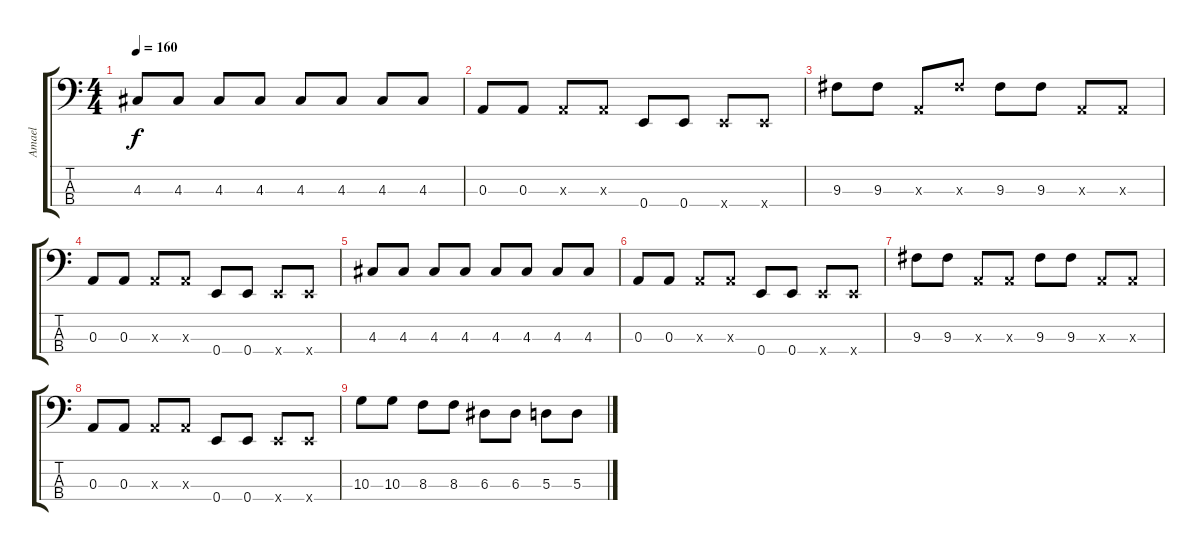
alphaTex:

\track ("Amael" "Amael") {instrument electricbassfinger}
\staff {score tabs}
\tuning (G2 D2 A1 E1) {hide}
\ts (4 4)
\tempo 160
\clef f4
\ks c
4.3.8{dy f} 4.3.8 4.3.8 4.3.8 4.3.8 4.3.8 4.3.8 4.3.8 |
0.3.8 0.3.8 0.3{x}.8 0.3{x}.8 0.4.8 0.4.8 0.4{x}.8 0.4{x}.8 |
9.3.8 9.3.8 0.3{x}.8 9.3{x}.8 9.3.8 9.3.8 0.3{x}.8 0.3{x}.8 |
0.3.8 0.3.8 0.3{x}.8 0.3{x}.8 0.4.8 0.4.8 0.4{x}.8 0.4{x}.8 |
4.3.8 4.3.8 4.3.8 4.3.8 4.3.8 4.3.8 4.3.8 4.3.8 |
0.3.8 0.3.8 0.3{x}.8 0.3{x}.8 0.4.8 0.4.8 0.4{x}.8 0.4{x}.8 |
9.3.8 9.3.8 0.3{x}.8 0.3{x}.8 9.3.8 9.3.8 0.3{x}.8 0.3{x}.8 |
0.3.8 0.3.8 0.3{x}.8 0.3{x}.8 0.4.8 0.4.8 0.4{x}.8 0.4{x}.8 |
10.3.8 10.3.8 8.3.8 8.3.8 6.3.8 6.3.8 5.3.8 5.3.8
